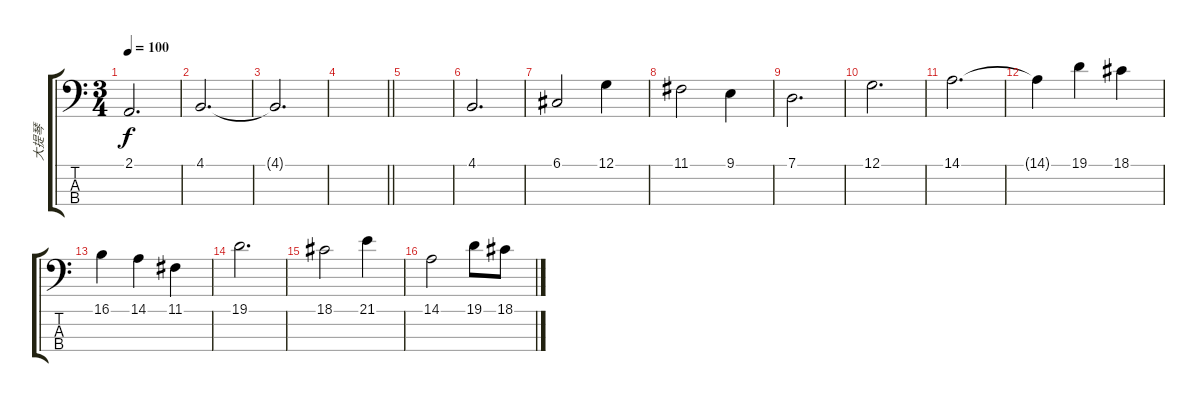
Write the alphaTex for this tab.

\track ("大提琴" "大提琴") {instrument stringensemble2}
\staff {score tabs}
\tuning (G2 D2 A1 E1) {hide}
\ts (3 4)
\tempo 100
\clef f4
\ks c
2.1.2{d dy f} |
4.1.2{d} |
4.1{t}.2{d} |
\barLineRight lightlight
|
|
4.1.2{d} |
6.1.2 12.1.4 |
11.1.2 9.1.4 |
7.1.2{d} |
12.1.2{d} |
14.1.2{d} |
14.1{t}.4 19.1.4 18.1.4 |
16.1.4 14.1.4 11.1.4 |
19.1.2{d} |
18.1.2 21.1.4 |
14.1.2 19.1.8 18.1.8
